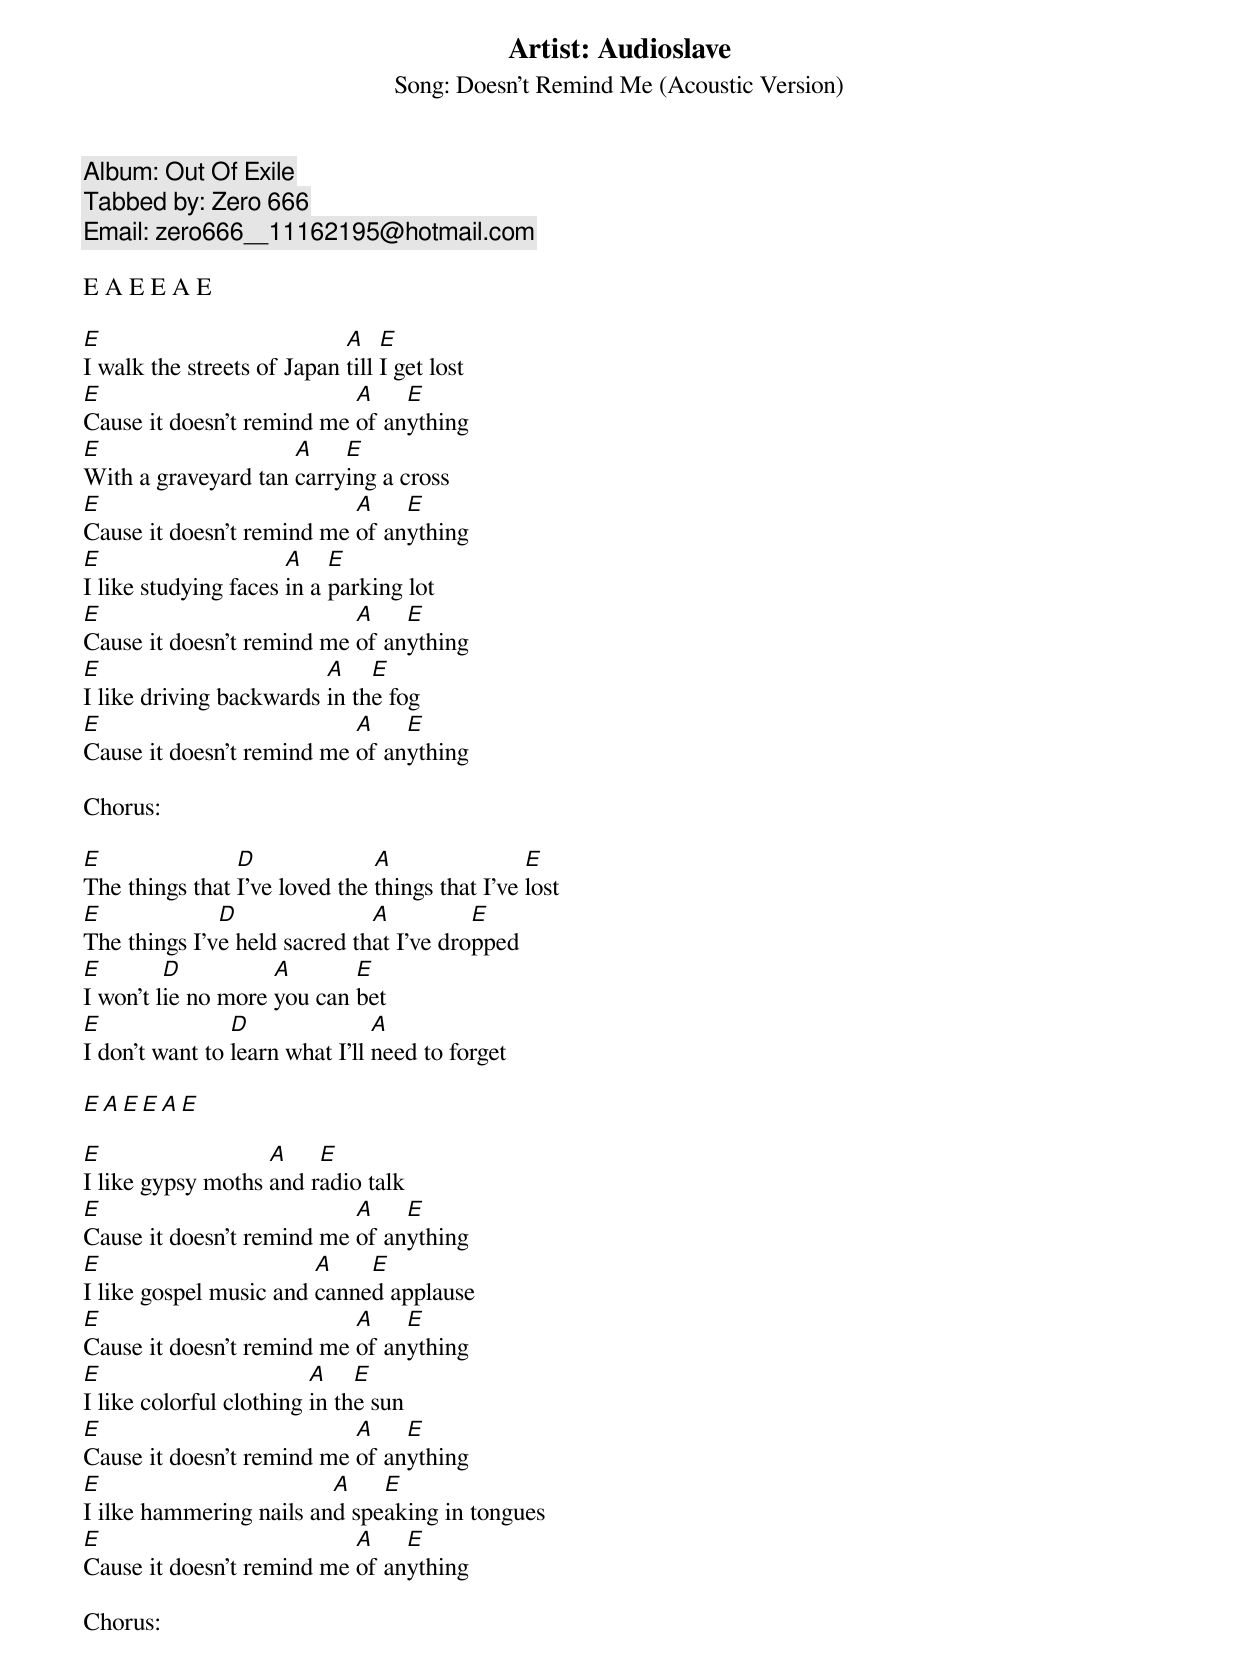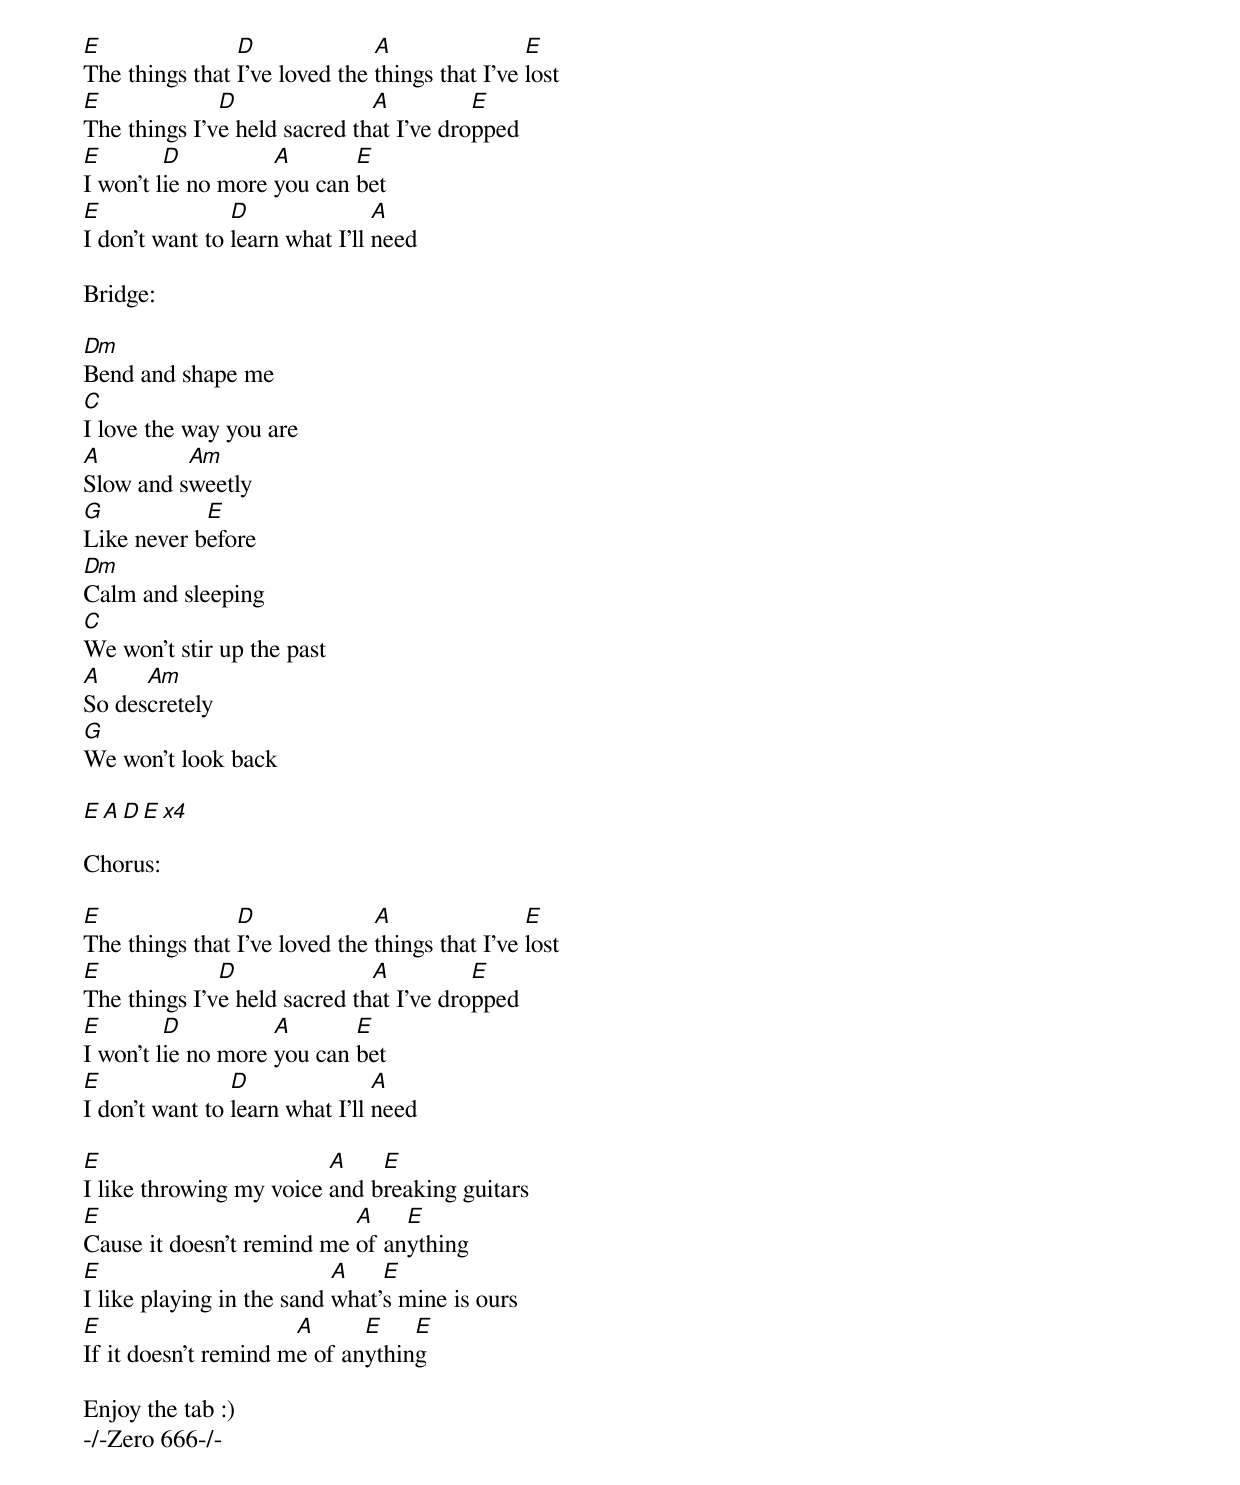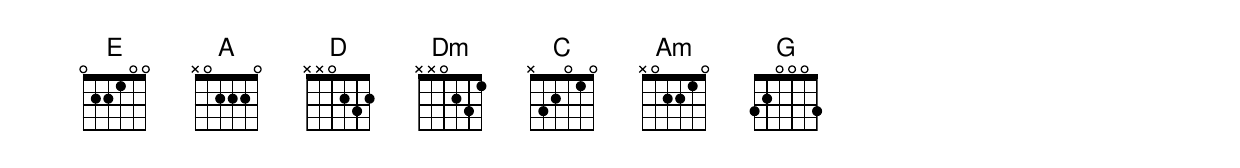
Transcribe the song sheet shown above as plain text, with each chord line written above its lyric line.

Artist: Audioslave
Song: Doesn't Remind Me (Acoustic Version)
Album: Out Of Exile
Tabbed by: Zero 666
Email: zero666__11162195@hotmail.com

E A E E A E

E                           A    E
I walk the streets of Japan till I get lost
E                          A    E
Cause it doesn't remind me of anything
E                    A    E
With a graveyard tan carrying a cross
E                          A    E
Cause it doesn't remind me of anything
E                     A    E
I like studying faces in a parking lot
E                          A    E
Cause it doesn't remind me of anything
E                        A    E
I like driving backwards in the fog
E                          A    E
Cause it doesn't remind me of anything

Chorus:

E               D              A                E
The things that I've loved the things that I've lost
E             D               A          E
The things I've held sacred that I've dropped
E        D          A       E
I won't lie no more you can bet
E               D               A
I don't want to learn what I'll need to forget

E A E E A E

E                  A    E
I like gypsy moths and radio talk
E                          A    E
Cause it doesn't remind me of anything
E                       A    E
I like gospel music and canned applause
E                          A    E
Cause it doesn't remind me of anything
E                        A    E
I like colorful clothing in the sun
E                          A    E
Cause it doesn't remind me of anything
E                        A    E
I ilke hammering nails and speaking in tongues
E                          A    E
Cause it doesn't remind me of anything

Chorus:

E               D              A                E
The things that I've loved the things that I've lost
E             D               A          E
The things I've held sacred that I've dropped
E        D          A       E
I won't lie no more you can bet
E               D               A
I don't want to learn what I'll need

Bridge:

Dm
Bend and shape me
C
I love the way you are
A         Am
Slow and sweetly
G           E
Like never before
Dm
Calm and sleeping
C
We won't stir up the past
A     Am
So descretely
G
We won't look back

E A D E x4

Chorus:

E               D              A                E
The things that I've loved the things that I've lost
E             D               A          E
The things I've held sacred that I've dropped
E        D          A       E
I won't lie no more you can bet
E               D               A
I don't want to learn what I'll need

E                        A    E
I like throwing my voice and breaking guitars
E                          A    E
Cause it doesn't remind me of anything
E                          A    E
I like playing in the sand what's mine is ours
E                     A      E    E
If it doesn't remind me of anything

Enjoy the tab :)
-/-Zero 666-/-
